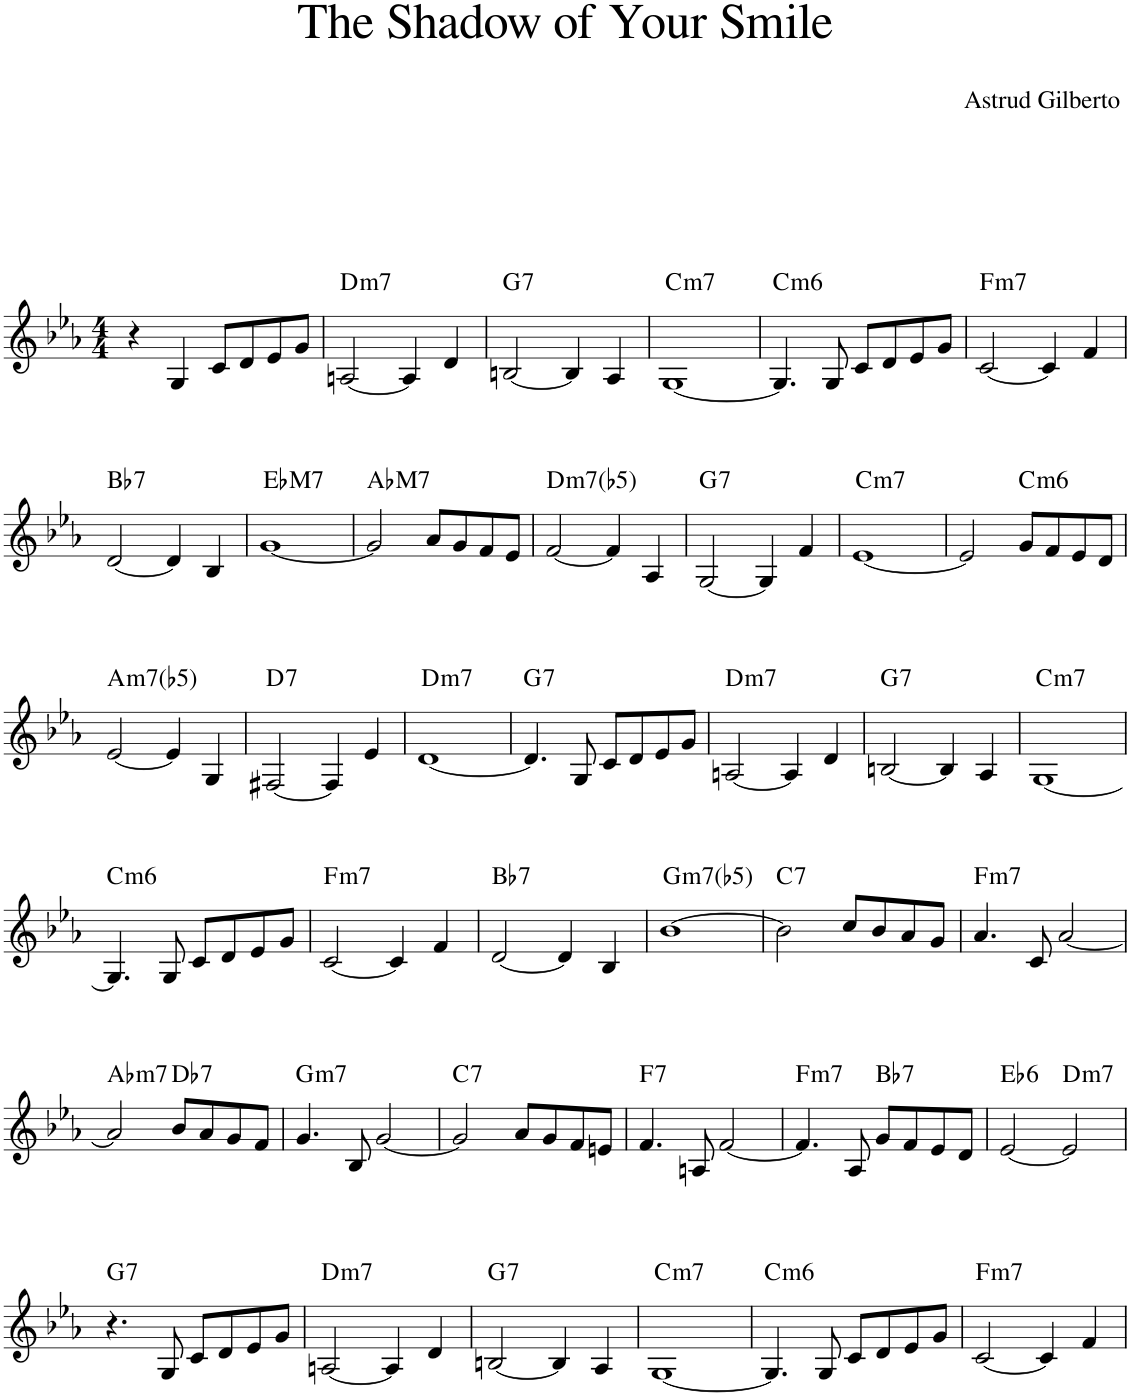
**kern	**harte
*part1	*part1
*staff1	*
*I"Piano	*
*I'Pno.	*
*clefG2	*
*k[b-e-a-]	*
*M4/4	*
=1	=1
4r	.
4G/	.
8c/L	.
8d/	.
8e-/	.
8g/J	.
=2	=2
!	!LO:H:kt=m7
[2An/	D:min7
4A/]	.
4d/	.
=3	=3
!	!LO:H:kt=7
[2Bn/	G:7
4B/]	.
4A-/	.
=4	=4
!	!LO:H:kt=m7
[1G	C:min7
=5	=5
!	!LO:H:kt=m6
4.G/]	C:min6
8G/	.
8c/L	.
8d/	.
8e-/	.
8g/J	.
=6	=6
!	!LO:H:kt=m7
[2c/	F:min7
4c/]	.
4f/	.
!!LO:LB:g=z
=7	=7
!	!LO:H:kt=7
[2d/	Bb:7
4d/]	.
4B-/	.
=8	=8
!	!LO:H:kt=M7
[1g	Eb:maj7
=9	=9
!	!LO:H:kt=M7
2g/]	Ab:maj7
8a-/L	.
8g/	.
8f/	.
8e-/J	.
=10	=10
!	!LO:H:kt=m7(b5)
[2f/	D:hdim7
4f/]	.
4A-/	.
=11	=11
!	!LO:H:kt=7
[2G/	G:7
4G/]	.
4f/	.
=12	=12
!	!LO:H:kt=m7
[1e-	C:min7
=13	=13
2e-/]	.
!	!LO:H:kt=m6
8g/L	C:min6
8f/	.
8e-/	.
8d/J	.
!!LO:LB:g=z
=14	=14
!	!LO:H:kt=m7(b5)
[2e-/	A:hdim7
4e-/]	.
4G/	.
=15	=15
!	!LO:H:kt=7
[2F#X/	D:7
4F#/]	.
4e-/	.
=16	=16
!	!LO:H:kt=m7
[1d	D:min7
=17	=17
!	!LO:H:kt=7
4.d/]	G:7
8G/	.
8c/L	.
8d/	.
8e-/	.
8g/J	.
=18	=18
!	!LO:H:kt=m7
[2An/	D:min7
4A/]	.
4d/	.
=19	=19
!	!LO:H:kt=7
[2Bn/	G:7
4B/]	.
4A-/	.
=20	=20
!	!LO:H:kt=m7
[1G	C:min7
!!LO:LB:g=z
=21	=21
!	!LO:H:kt=m6
4.G/]	C:min6
8G/	.
8c/L	.
8d/	.
8e-/	.
8g/J	.
=22	=22
!	!LO:H:kt=m7
[2c/	F:min7
4c/]	.
4f/	.
=23	=23
!	!LO:H:kt=7
[2d/	Bb:7
4d/]	.
4B-/	.
=24	=24
!	!LO:H:kt=m7(b5)
[1b-	G:hdim7
=25	=25
!	!LO:H:kt=7
2b-\]	C:7
8cc/L	.
8b-/	.
8a-/	.
8g/J	.
=26	=26
!	!LO:H:kt=m7
4.a-/	F:min7
8c/	.
[2a-/	.
!!LO:LB:g=z
=27	=27
!	!LO:H:kt=m7
2a-/]	Ab:min7
!	!LO:H:kt=7
8b-/L	Db:7
8a-/	.
8g/	.
8f/J	.
=28	=28
!	!LO:H:kt=m7
4.g/	G:min7
8B-/	.
[2g/	.
=29	=29
!	!LO:H:kt=7
2g/]	C:7
8a-/L	.
8g/	.
8f/	.
8en/J	.
=30	=30
!	!LO:H:kt=7
4.f/	F:7
8An/	.
[2f/	.
=31	=31
!	!LO:H:kt=m7
4.f/]	F:min7
8A-/	.
!	!LO:H:kt=7
8g/L	Bb:7
8f/	.
8e-/	.
8d/J	.
=32	=32
!	!LO:H:kt=6
[2e-/	Eb:maj6
!	!LO:H:kt=m7
2e-/]	D:min7
!!LO:LB:g=z
=33	=33
!	!LO:H:kt=7
4.r	G:7
8G/	.
8c/L	.
8d/	.
8e-/	.
8g/J	.
=34	=34
!	!LO:H:kt=m7
[2An/	D:min7
4A/]	.
4d/	.
=35	=35
!	!LO:H:kt=7
[2Bn/	G:7
4B/]	.
4A-/	.
=36	=36
!	!LO:H:kt=m7
[1G	C:min7
=37	=37
!	!LO:H:kt=m6
4.G/]	C:min6
8G/	.
8c/L	.
8d/	.
8e-/	.
8g/J	.
=38	=38
!	!LO:H:kt=m7
[2c/	F:min7
4c/]	.
4f/	.
=	=
*-	*-
